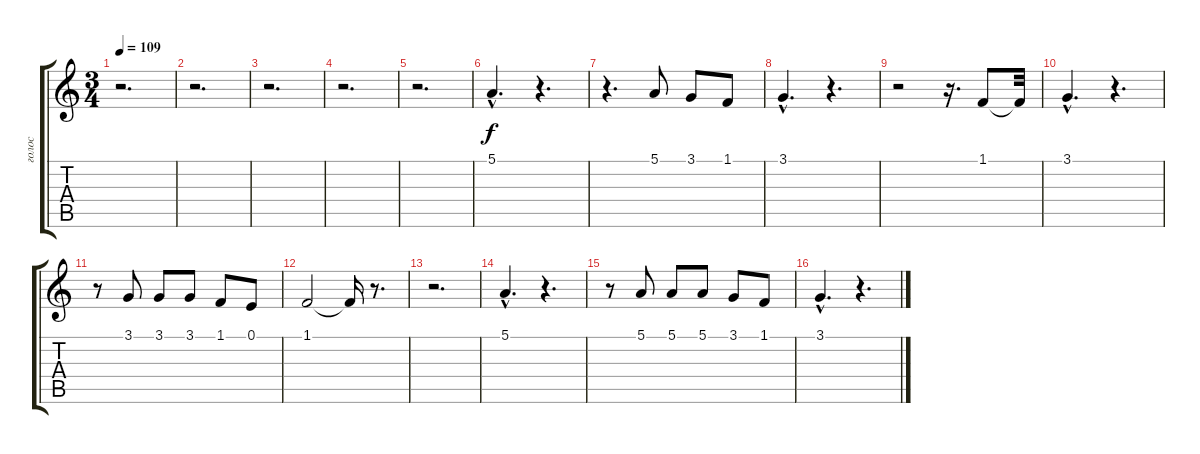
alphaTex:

\track ("голос" "голос") {instrument fx5brightness}
\staff {score tabs}
\tuning (E4 B3 G3 D3 A2 E2) {hide}
\ts (3 4)
\tempo 109
\clef g2
\ks c
r.2{d dy f instrument fx5brightness} |
r.2{d} |
r.2{d} |
r.2{d} |
r.2{d} |
5.1{hac}.4{d} r.4{d} |
r.4{d} 5.1.8 3.1.8 1.1.8 |
3.1{hac}.4{d} r.4{d} |
r.2 r.16{d} 1.1.8 1.1{t}.32 |
3.1{hac}.4{d} r.4{d} |
r.8 3.1.8 3.1.8 3.1.8 1.1.8 0.1.8 |
1.1.2 1.1{t}.16 r.8{d} |
r.2{d} |
5.1{hac}.4{d} r.4{d} |
r.8 5.1.8 5.1.8 5.1.8 3.1.8 1.1.8 |
3.1{hac}.4{d} r.4{d}
